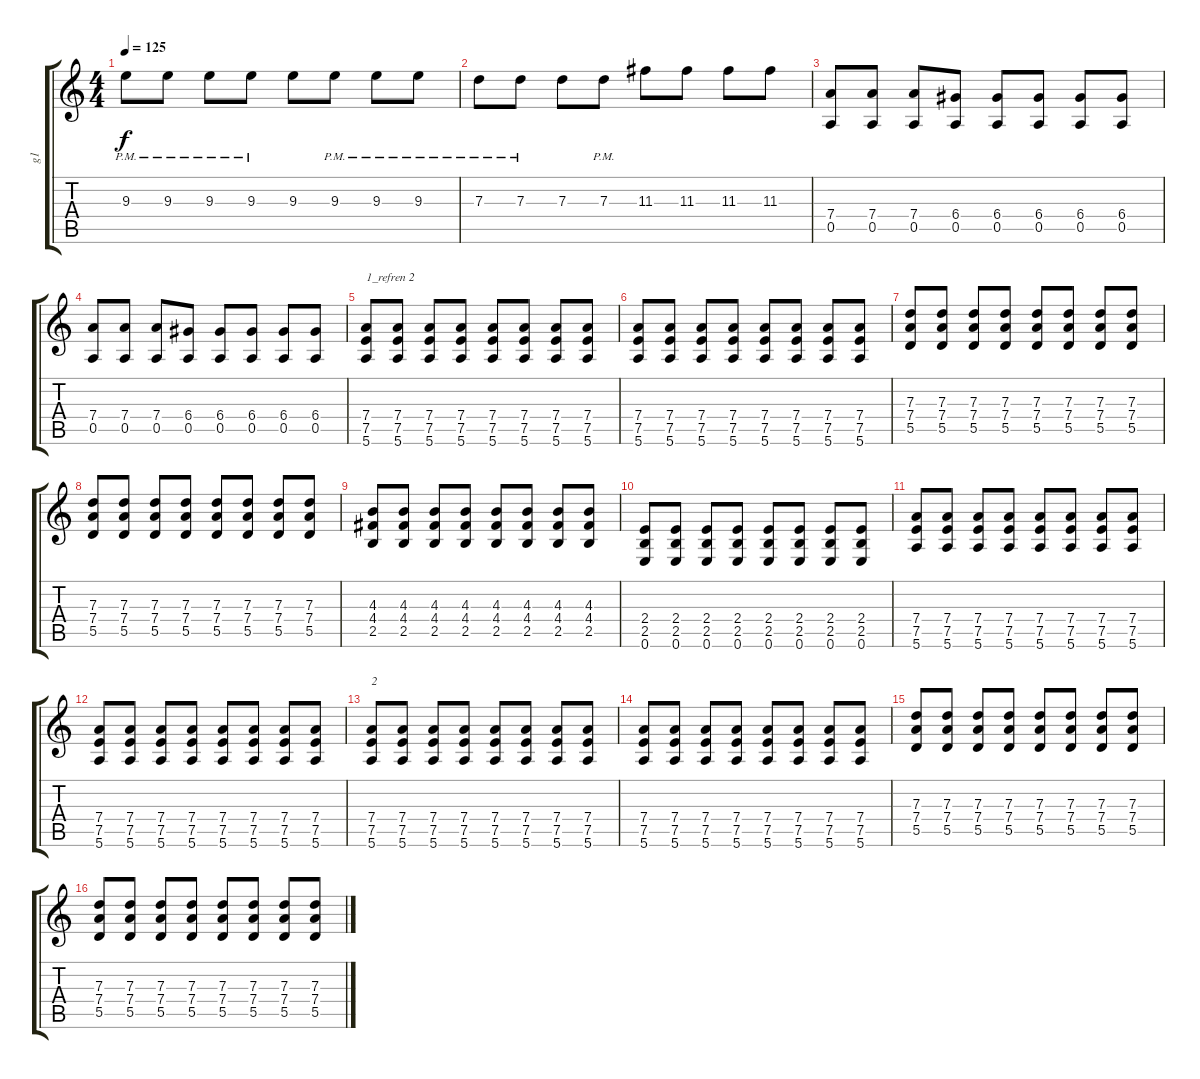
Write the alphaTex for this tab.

\track ("g1" "g1") {instrument overdrivenguitar}
\staff {score tabs}
\tuning (E4 B3 G3 D3 A2 E2) {hide}
\ts (4 4)
\tempo 125
\clef g2
\ks c
9.3{pm}.8{dy f} 9.3{pm}.8 9.3{pm}.8 9.3{pm}.8 9.3.8 9.3{pm}.8 9.3{pm}.8 9.3{pm}.8 |
7.3{pm}.8 7.3{pm}.8 7.3.8 7.3{pm}.8 11.3.8 11.3.8 11.3.8 11.3.8 |
(7.4 0.5).8 (7.4 0.5).8 (7.4 0.5).8 (6.4 0.5).8 (6.4 0.5).8 (6.4 0.5).8 (6.4 0.5).8 (6.4 0.5).8 |
(7.4 0.5).8 (7.4 0.5).8 (7.4 0.5).8 (6.4 0.5).8 (6.4 0.5).8 (6.4 0.5).8 (6.4 0.5).8 (6.4 0.5).8 |
(7.4 7.5 5.6).8{txt "1_refren 2"} (7.4 7.5 5.6).8 (7.4 7.5 5.6).8 (7.4 7.5 5.6).8 (7.4 7.5 5.6).8 (7.4 7.5 5.6).8 (7.4 7.5 5.6).8 (7.4 7.5 5.6).8 |
(7.4 7.5 5.6).8 (7.4 7.5 5.6).8 (7.4 7.5 5.6).8 (7.4 7.5 5.6).8 (7.4 7.5 5.6).8 (7.4 7.5 5.6).8 (7.4 7.5 5.6).8 (7.4 7.5 5.6).8 |
(7.3 7.4 5.5).8 (7.3 7.4 5.5).8 (7.3 7.4 5.5).8 (7.3 7.4 5.5).8 (7.3 7.4 5.5).8 (7.3 7.4 5.5).8 (7.3 7.4 5.5).8 (7.3 7.4 5.5).8 |
(7.3 7.4 5.5).8 (7.3 7.4 5.5).8 (7.3 7.4 5.5).8 (7.3 7.4 5.5).8 (7.3 7.4 5.5).8 (7.3 7.4 5.5).8 (7.3 7.4 5.5).8 (7.3 7.4 5.5).8 |
(4.3 4.4 2.5).8 (4.3 4.4 2.5).8 (4.3 4.4 2.5).8 (4.3 4.4 2.5).8 (4.3 4.4 2.5).8 (4.3 4.4 2.5).8 (4.3 4.4 2.5).8 (4.3 4.4 2.5).8 |
(2.4 2.5 0.6).8 (2.4 2.5 0.6).8 (2.4 2.5 0.6).8 (2.4 2.5 0.6).8 (2.4 2.5 0.6).8 (2.4 2.5 0.6).8 (2.4 2.5 0.6).8 (2.4 2.5 0.6).8 |
(7.4 7.5 5.6).8 (7.4 7.5 5.6).8 (7.4 7.5 5.6).8 (7.4 7.5 5.6).8 (7.4 7.5 5.6).8 (7.4 7.5 5.6).8 (7.4 7.5 5.6).8 (7.4 7.5 5.6).8 |
(7.4 7.5 5.6).8 (7.4 7.5 5.6).8 (7.4 7.5 5.6).8 (7.4 7.5 5.6).8 (7.4 7.5 5.6).8 (7.4 7.5 5.6).8 (7.4 7.5 5.6).8 (7.4 7.5 5.6).8 |
(7.4 7.5 5.6).8{txt "2"} (7.4 7.5 5.6).8 (7.4 7.5 5.6).8 (7.4 7.5 5.6).8 (7.4 7.5 5.6).8 (7.4 7.5 5.6).8 (7.4 7.5 5.6).8 (7.4 7.5 5.6).8 |
(7.4 7.5 5.6).8 (7.4 7.5 5.6).8 (7.4 7.5 5.6).8 (7.4 7.5 5.6).8 (7.4 7.5 5.6).8 (7.4 7.5 5.6).8 (7.4 7.5 5.6).8 (7.4 7.5 5.6).8 |
(7.3 7.4 5.5).8 (7.3 7.4 5.5).8 (7.3 7.4 5.5).8 (7.3 7.4 5.5).8 (7.3 7.4 5.5).8 (7.3 7.4 5.5).8 (7.3 7.4 5.5).8 (7.3 7.4 5.5).8 |
(7.3 7.4 5.5).8 (7.3 7.4 5.5).8 (7.3 7.4 5.5).8 (7.3 7.4 5.5).8 (7.3 7.4 5.5).8 (7.3 7.4 5.5).8 (7.3 7.4 5.5).8 (7.3 7.4 5.5).8
